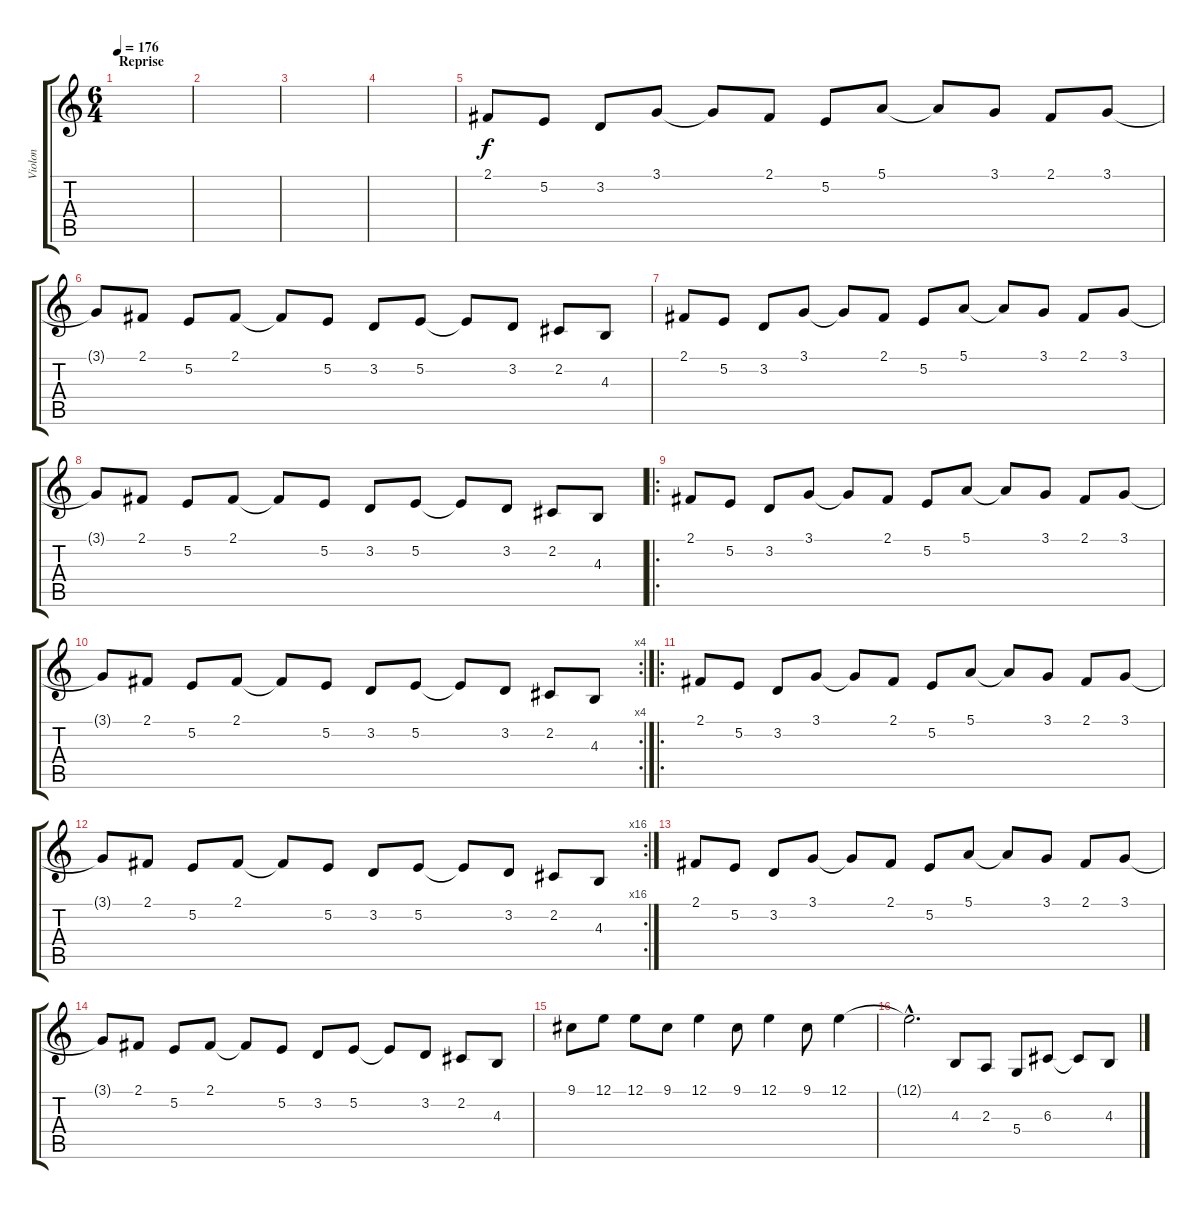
\track ("Violon" "Violon") {instrument violin}
\staff {score tabs}
\tuning (E4 B3 G3 D3 A2 E2) {hide}
\ts (6 4)
\section ("" "Reprise")
\tempo 176
\clef g2
\ks c
|
|
|
|
2.1.8 5.2.8 3.2.8 3.1.8 3.1{t}.8 2.1.8 5.2.8 5.1.8 5.1{t}.8 3.1.8 2.1.8 3.1.8 |
3.1{t}.8 2.1.8 5.2.8 2.1.8 2.1{t}.8 5.2.8 3.2.8 5.2.8 5.2{t}.8 3.2.8 2.2.8 4.3.8 |
2.1.8 5.2.8 3.2.8 3.1.8 3.1{t}.8 2.1.8 5.2.8 5.1.8 5.1{t}.8 3.1.8 2.1.8 3.1.8 |
3.1{t}.8 2.1.8 5.2.8 2.1.8 2.1{t}.8 5.2.8 3.2.8 5.2.8 5.2{t}.8 3.2.8 2.2.8 4.3.8 |
\ro
2.1.8 5.2.8 3.2.8 3.1.8 3.1{t}.8 2.1.8 5.2.8 5.1.8 5.1{t}.8 3.1.8 2.1.8 3.1.8 |
\rc 4
3.1{t}.8 2.1.8 5.2.8 2.1.8 2.1{t}.8 5.2.8 3.2.8 5.2.8 5.2{t}.8 3.2.8 2.2.8 4.3.8 |
\ro
2.1.8 5.2.8 3.2.8 3.1.8 3.1{t}.8 2.1.8 5.2.8 5.1.8 5.1{t}.8 3.1.8 2.1.8 3.1.8 |
\rc 16
3.1{t}.8 2.1.8 5.2.8 2.1.8 2.1{t}.8 5.2.8 3.2.8 5.2.8 5.2{t}.8 3.2.8 2.2.8 4.3.8 |
2.1.8 5.2.8 3.2.8 3.1.8 3.1{t}.8 2.1.8 5.2.8 5.1.8 5.1{t}.8 3.1.8 2.1.8 3.1.8 |
3.1{t}.8 2.1.8 5.2.8 2.1.8 2.1{t}.8 5.2.8 3.2.8 5.2.8 5.2{t}.8 3.2.8 2.2.8 4.3.8 |
9.1.8 12.1.8 12.1.8 9.1.8 12.1.4 9.1.8 12.1.4 9.1.8 12.1.4 |
12.1{hac t}.2{d} 4.3.8 2.3.8 5.4.8 6.3.8 6.3{t}.8 4.3.8
